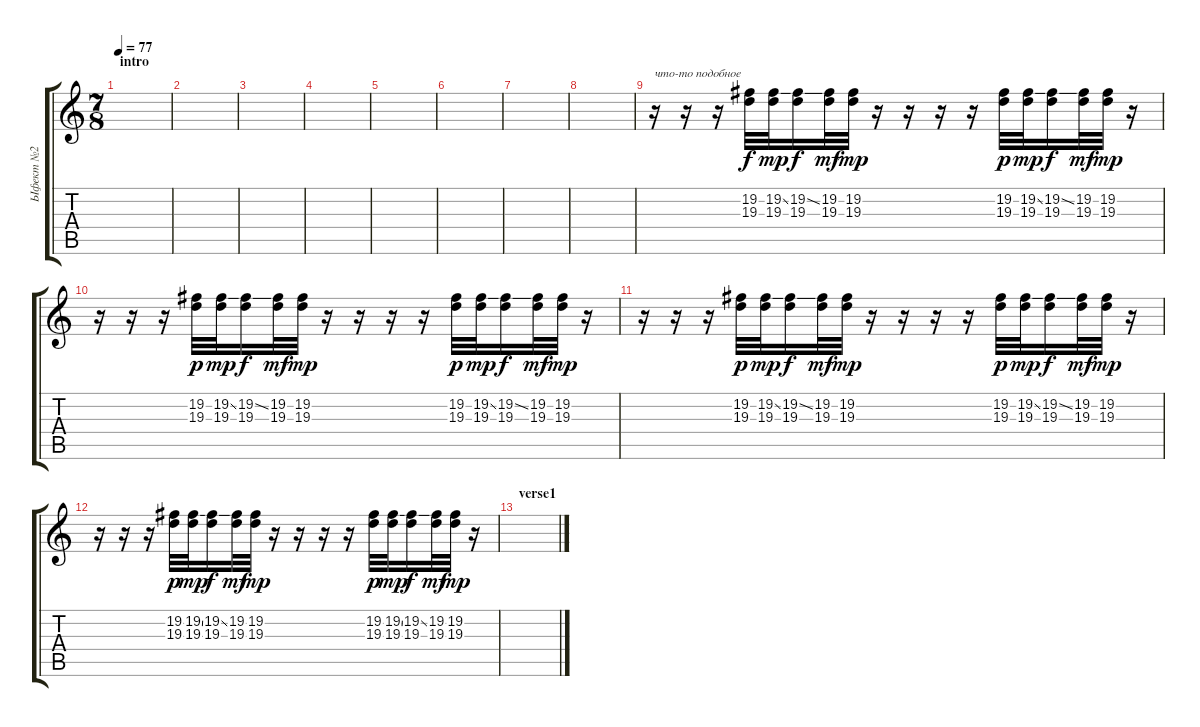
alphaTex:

\track ("Ыфект №2" "Ыфект №2") {instrument stringensemble1}
\staff {score tabs}
\tuning (E4 B3 G3 D3 A2 E2) {hide}
\ts (7 8)
\section ("" "intro")
\tempo 77
\clef g2
\ks c
|
|
|
|
|
|
|
|
r.16{txt "что-то подобное"} r.16 r.16 (19.2 19.3).32 (19.2{ss} 19.3).32{dy mp} (19.2{ss} 19.3).16{dy f} (19.2 19.3).32{dy mf} (19.2 19.3).32{dy mp} r.16 r.16 r.16 r.16 (19.2 19.3).32{dy p} (19.2{ss} 19.3).32{dy mp} (19.2{ss} 19.3).16{dy f} (19.2 19.3).32{dy mf} (19.2 19.3).32{dy mp} r.16 |
r.16 r.16 r.16 (19.2 19.3).32{dy p} (19.2{ss} 19.3).32{dy mp} (19.2{ss} 19.3).16{dy f} (19.2 19.3).32{dy mf} (19.2 19.3).32{dy mp} r.16 r.16 r.16 r.16 (19.2 19.3).32{dy p} (19.2{ss} 19.3).32{dy mp} (19.2{ss} 19.3).16{dy f} (19.2 19.3).32{dy mf} (19.2 19.3).32{dy mp} r.16 |
r.16 r.16 r.16 (19.2 19.3).32{dy p} (19.2{ss} 19.3).32{dy mp} (19.2{ss} 19.3).16{dy f} (19.2 19.3).32{dy mf} (19.2 19.3).32{dy mp} r.16 r.16 r.16 r.16 (19.2 19.3).32{dy p} (19.2{ss} 19.3).32{dy mp} (19.2{ss} 19.3).16{dy f} (19.2 19.3).32{dy mf} (19.2 19.3).32{dy mp} r.16 |
r.16 r.16 r.16 (19.2 19.3).32{dy p} (19.2{ss} 19.3).32{dy mp} (19.2{ss} 19.3).16{dy f} (19.2 19.3).32{dy mf} (19.2 19.3).32{dy mp} r.16 r.16 r.16 r.16 (19.2 19.3).32{dy p} (19.2{ss} 19.3).32{dy mp} (19.2{ss} 19.3).16{dy f} (19.2 19.3).32{dy mf} (19.2 19.3).32{dy mp} r.16 |
\section ("" "verse1")
